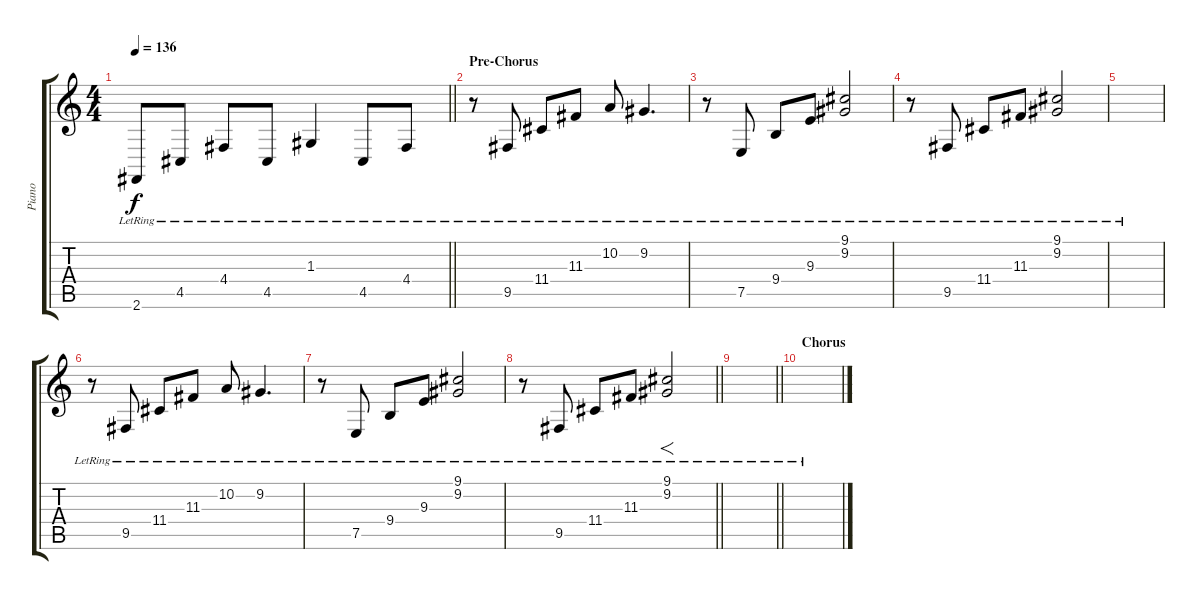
\track ("Piano" "Piano") {instrument acousticgrandpiano}
\staff {score tabs}
\tuning (E4 B3 G3 D3 A2 E2) {hide}
\ts (4 4)
\tempo 136
\clef g2
\barLineRight lightlight
\ks c
2.6{lr}.8{dy f} 4.5{lr}.8 4.4{lr}.8 4.5{lr}.8 1.3{lr}.4 4.5{lr}.8 4.4{lr}.8 |
\section ("" "Pre-Chorus")
r.8 9.5{lr}.8 11.4{lr}.8 11.3{lr}.8 10.2{lr}.8 9.2{lr}.4{d} |
r.8 7.5{lr}.8 9.4{lr}.8 9.3{lr}.8 (9.1{lr} 9.2{lr}).2 |
r.8 9.5{lr}.8 11.4{lr}.8 11.3{lr}.8 (9.1{lr} 9.2{lr}).2 |
|
r.8 9.5{lr}.8 11.4{lr}.8 11.3{lr}.8 10.2{lr}.8 9.2{lr}.4{d} |
r.8 7.5{lr}.8 9.4{lr}.8 9.3{lr}.8 (9.1{lr} 9.2{lr}).2 |
\barLineRight lightlight
r.8 9.5{lr}.8 11.4{lr}.8 11.3{lr}.8 (9.1{lr} 9.2{lr}).2{f} |
\barLineRight lightlight
|
\section ("" "Chorus")
